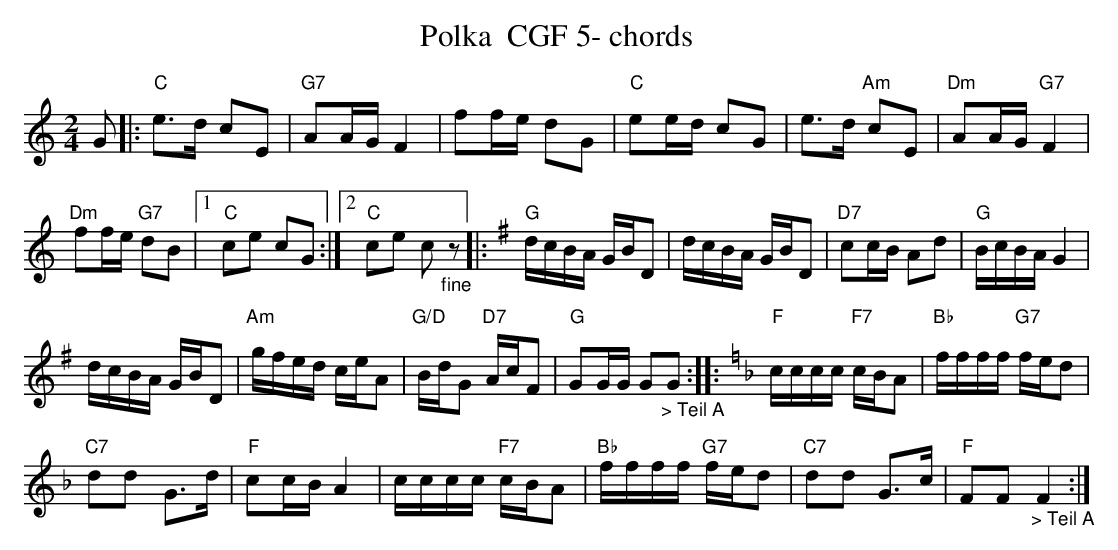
X:1
T:Polka  CGF 5- chords
M:2/4
L:1/16
K:Cmaj%%MIDI gchordon
G2 |: "C"e3d c2E2 | "G7"A2AGF4 | f2fe d2G2 | "C"e2ed c2G2 | e3d "Am"c2E2 | "Dm"A2AG"G7"F4 |
"Dm"f2fe "G7"d2B2 |1 "C"c2e2 c2G2 :|2 "C"c2e2 c2"_fine"z2 |: [K:Gmaj] "G"dcBA GBD2 | dcBA GBD2 | "D7"c2cB A2d2 | "G"BcBA G4 |
dcBA GBD2 | "Am"gfed ceA2 | "G/D"BdG2 "D7"AcF2 | "G"G2GG G2"_> Teil A"G2 :: [K:Fmaj] "F"cccc "F7"cBA2 | "Bb"ffff "G7"fed2 |
"C7"d2d2 G3d | "F"c2cBA4 | cccc "F7"cBA2 | "Bb"ffff "G7"fed2 | "C7"d2d2 G3c | "F"F2F2 "_> Teil A"F4 :|
